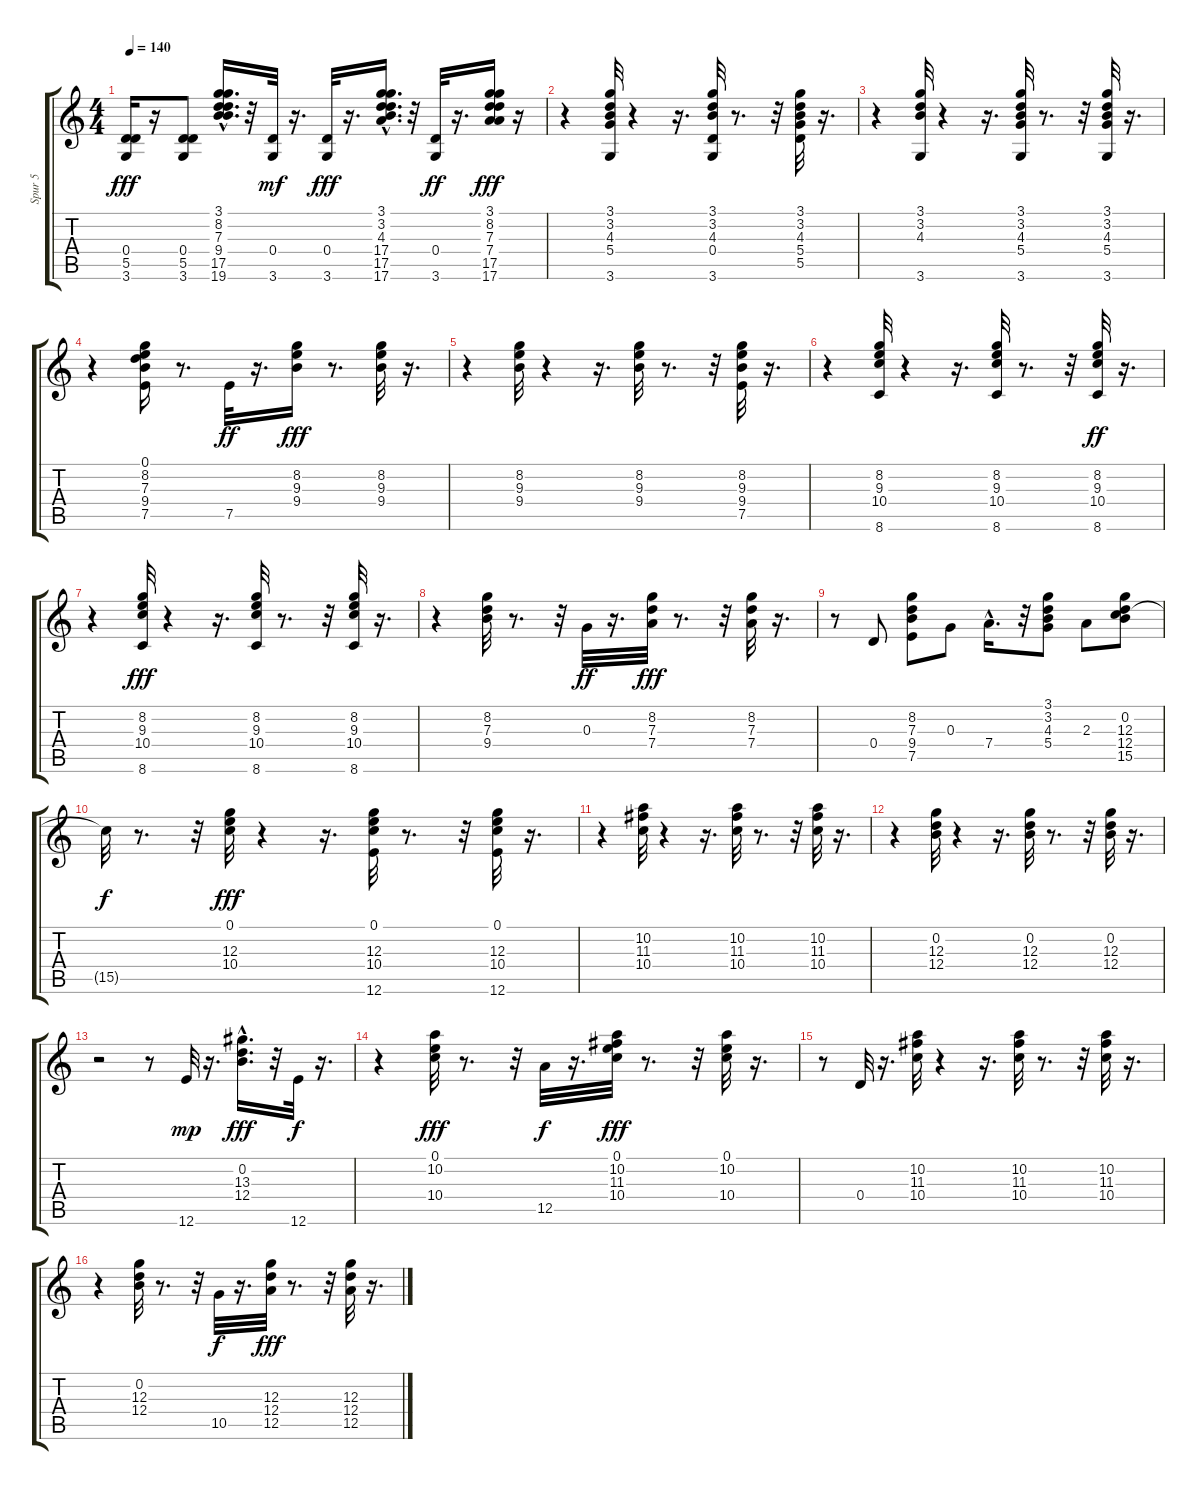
\track ("Spur 5" "Spur 5") {instrument electricguitarmuted}
\staff {score tabs}
\tuning (E4 B3 G3 D3 A2 E2) {hide}
\ts (4 4)
\tempo 140
\clef g2
\ks c
(0.4 5.5 3.6).16{dy fff} r.16 (0.4 5.5 3.6).8 (3.1{hac} 8.2{hac} 7.3{hac} 9.4{hac} 17.5{hac} 19.6{hac}).16{d} r.32 (0.4 3.6).32{dy mf} r.16{d} (0.4 3.6).32{dy fff} r.16{d} (3.1{hac} 3.2{hac} 4.3 17.4{hac} 17.5{hac} 17.6).16{d} r.32 (0.4 3.6).32{dy ff} r.16{d} (3.1 8.2 7.3 7.4 17.5 17.6).16{dy fff} r.16 |
r.4 (3.1 3.2 4.3 5.4 3.6).32{volume 8} r.4 r.16{d} (3.1 3.2 4.3 0.4 3.6).32 r.8{d} r.32 (3.1 3.2 4.3 5.4 5.5).32 r.16{d} |
r.4 (3.1 3.2 4.3 3.6).32 r.4 r.16{d} (3.1 3.2 4.3 5.4 3.6).32 r.8{d} r.32 (3.1 3.2 4.3 5.4 3.6).32 r.16{d} |
r.4 (0.1 8.2 7.3 9.4 7.5).16 r.8{d} 7.5.32{dy ff} r.16{d} (8.2 9.3 9.4).16{dy fff} r.8{d} (8.2 9.3 9.4).32 r.16{d} |
r.4 (8.2 9.3 9.4).32 r.4 r.16{d} (8.2 9.3 9.4).32 r.8{d} r.32 (8.2 9.3 9.4 7.5).32 r.16{d} |
r.4 (8.2 9.3 10.4 8.6).32 r.4 r.16{d} (8.2 9.3 10.4 8.6).32 r.8{d} r.32 (8.2 9.3 10.4 8.6).32{dy ff} r.16{d} |
r.4 (8.2 9.3 10.4 8.6).32{dy fff} r.4 r.16{d} (8.2 9.3 10.4 8.6).32 r.8{d} r.32 (8.2 9.3 10.4 8.6).32 r.16{d} |
r.4 (8.2 7.3 9.4).32 r.8{d} r.32 0.3.32{dy ff} r.16{d} (8.2 7.3 7.4).32{dy fff} r.8{d} r.32 (8.2 7.3 7.4).32 r.16{d} |
r.8 0.4.8 (8.2 7.3 9.4 7.5).8 0.3.8 7.4{hac}.16{d} r.32 (3.1 3.2 4.3 5.4).8 2.3.8 (0.2 12.3 12.4 15.5).8 |
15.5{t}.32{dy f} r.8{d} r.32 (0.1 12.3 10.4).32{dy fff} r.4 r.16{d} (0.1 12.3 10.4 12.6).32 r.8{d} r.32 (0.1 12.3 10.4 12.6).32 r.16{d} |
r.4 (10.2 11.3 10.4).32 r.4 r.16{d} (10.2 11.3 10.4).32 r.8{d} r.32 (10.2 11.3 10.4).32 r.16{d} |
r.4 (0.2 12.3 12.4).32 r.4 r.16{d} (0.2 12.3 12.4).32 r.8{d} r.32 (0.2 12.3 12.4).32 r.16{d} |
r.2 r.8 12.6.32{dy mp} r.16{d} (0.2{hac} 13.3{hac} 12.4{hac}).16{d dy fff} r.32 12.6.32{dy f} r.16{d} |
r.4 (0.1 10.2 10.4).32{dy fff} r.8{d} r.32 12.5.32{dy f} r.16{d} (0.1 10.2 11.3 10.4).32{dy fff} r.8{d} r.32 (0.1 10.2 10.4).32 r.16{d} |
r.8 0.4.32 r.16{d} (10.2 11.3 10.4).32 r.4 r.16{d} (10.2 11.3 10.4).32 r.8{d} r.32 (10.2 11.3 10.4).32 r.16{d} |
r.4 (0.2 12.3 12.4).32 r.8{d} r.32 10.5.32{dy f} r.16{d} (12.3 12.4 12.5).32{dy fff} r.8{d} r.32 (12.3 12.4 12.5).32 r.16{d}
